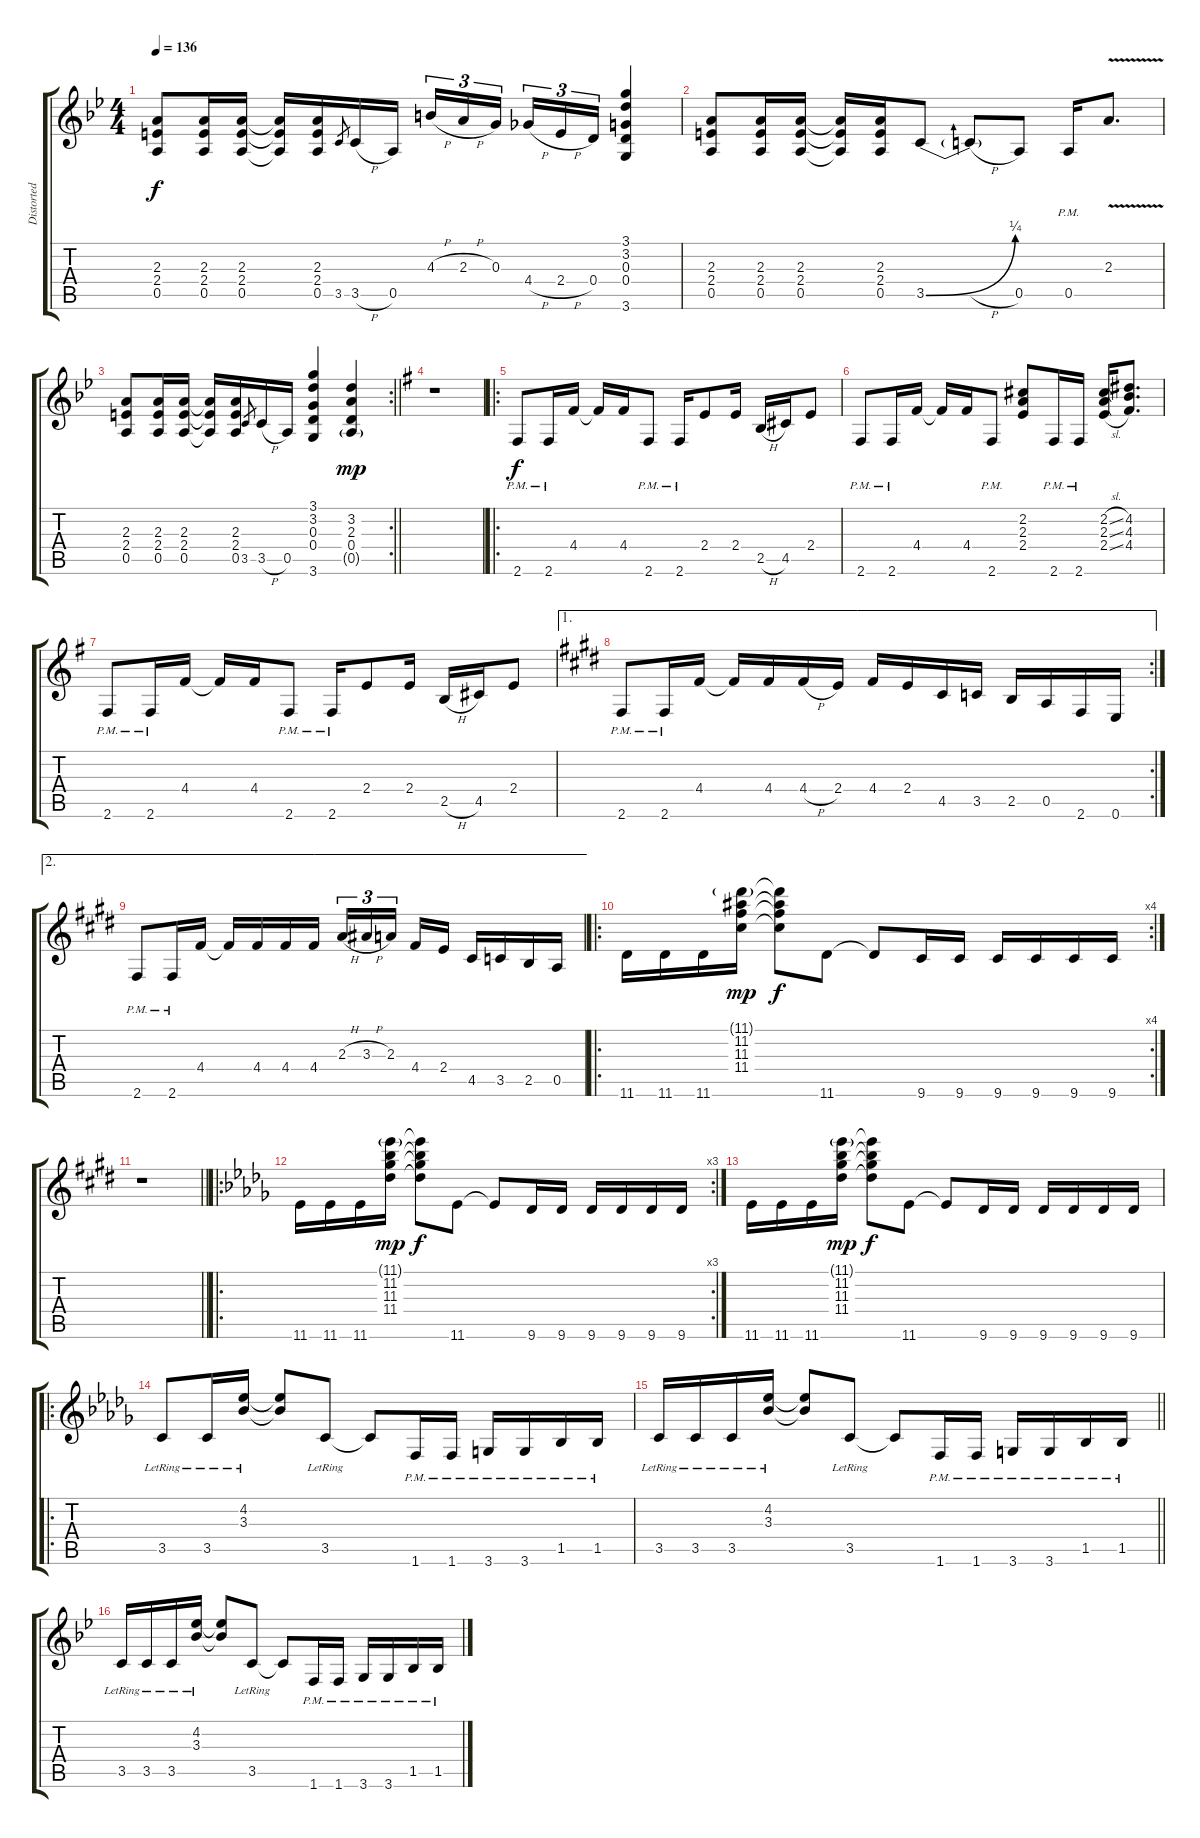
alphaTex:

\track ("Distorted [Centre]" "Distorted ") {instrument overdrivenguitar}
\staff {score tabs}
\tuning (E4 B3 G3 D3 A2 E2) {hide}
\ts (4 4)
\tempo 136
\clef g2
\ks bb
(2.3 2.4 0.5).8{dy f} (2.3 2.4 0.5).16 (2.3 2.4 0.5).16 (2.3{t} 2.4{t} 0.5{t}).16 (2.3 2.4 0.5).16 3.5.8{gr} 3.5{h}.16 0.5.16 4.3{h}.16{tu (3 2)} 2.3{h}.16{tu (3 2)} 0.3.16{tu (3 2)} 4.4{h}.16{tu (3 2)} 2.4{h}.16{tu (3 2)} 0.4.16{tu (3 2)} (3.1 3.2 0.3 0.4 3.6).4 |
(2.3 2.4 0.5).8 (2.3 2.4 0.5).16 (2.3 2.4 0.5).16 (2.3{t} 2.4{t} 0.5{t}).16 (2.3 2.4 0.5).16 3.5{be (bend 0 0 60 1)}.8 3.5{h t}.8 0.5.8 0.5{pm}.16 2.3{v}.8{d} |
\rc 2
\barLineRight lightlight
(2.3 2.4 0.5).8 (2.3 2.4 0.5).16 (2.3 2.4 0.5).16 (2.3{t} 2.4{t} 0.5{t}).16 (2.3 2.4 0.5).16 3.5.8{gr} 3.5{h}.16 0.5.16 (3.1 3.2 0.3 0.4 3.6).4 (3.2 2.3 0.4 0.5{g}).4{dy mp} |
\ks g
r.1 |
\ro
2.6{pm}.8{dy f} 2.6{pm}.16 4.4.16 4.4{t}.16 4.4.16 2.6{pm}.8 2.6{pm}.16 2.4.8 2.4.16 2.5{h}.16 4.5.16 2.4.8 |
2.6{pm}.8 2.6{pm}.16 4.4.16 4.4{t}.16 4.4.16 2.6{pm}.8 (2.2 2.3 2.4).8 2.6{pm}.16 2.6{pm}.16 (2.2{sl} 2.3{sl} 2.4{sl}).16 (4.2 4.3 4.4).8{d} |
2.6{pm}.8 2.6{pm}.16 4.4.16 4.4{t}.16 4.4.16 2.6{pm}.8 2.6{pm}.16 2.4.8 2.4.16 2.5{h}.16 4.5.16 2.4.8 |
\ae 1
\rc 2
\ks e
2.6{pm}.8 2.6{pm}.16 4.4.16 4.4{t}.16 4.4.16 4.4{h}.16 2.4.16 4.4.16 2.4.16 4.5.16 3.5.16 2.5.16 0.5.16 2.6.16 0.6.16 |
\ae 2
2.6{pm}.8 2.6{pm}.16 4.4.16 4.4{t}.16 4.4.16 4.4.16 4.4.16 2.3{h}.16{tu (3 2)} 3.3{h}.16{tu (3 2)} 2.3.16{tu (3 2)} 4.4.16 2.4.16 4.5.16 3.5.16 2.5.16 0.5.16 |
\ro
\rc 4
11.6.16 11.6.16 11.6.16 (11.1{g} 11.2 11.3 11.4).16{dy mp} (11.1{t} 11.2{t} 11.3{t} 11.4{t}).8{dy f} 11.6.8 11.6{t}.8 9.6.16 9.6.16 9.6.16 9.6.16 9.6.16 9.6.16 |
\barLineRight lightlight
r.1 |
\ro
\rc 3
\ks db
11.6.16 11.6.16 11.6.16 (11.1{g} 11.2 11.3 11.4).16{dy mp} (11.1{t} 11.2{t} 11.3{t} 11.4{t}).8{dy f} 11.6.8 11.6{t}.8 9.6.16 9.6.16 9.6.16 9.6.16 9.6.16 9.6.16 |
11.6.16 11.6.16 11.6.16 (11.1{g} 11.2 11.3 11.4).16{dy mp} (11.1{t} 11.2{t} 11.3{t} 11.4{t}).8{dy f} 11.6.8 11.6{t}.8 9.6.16 9.6.16 9.6.16 9.6.16 9.6.16 9.6.16 |
\ro
3.5{lr}.8 3.5{lr}.16 (4.2{lr} 3.3{lr}).16 (4.2{t} 3.3{t}).8 3.5{lr}.8 3.5{t}.8 1.6{pm}.16 1.6{pm}.16 3.6{pm}.16 3.6{pm}.16 1.5{pm}.16 1.5{pm}.16 |
\barLineRight lightlight
3.5{lr}.16 3.5{lr}.16 3.5{lr}.16 (4.2{lr} 3.3{lr}).16 (4.2{t} 3.3{t}).8 3.5{lr}.8 3.5{t}.8 1.6{pm}.16 1.6{pm}.16 3.6{pm}.16 3.6{pm}.16 1.5{pm}.16 1.5{pm}.16 |
\ks bb
3.5{lr}.16 3.5{lr}.16 3.5{lr}.16 (4.2{lr} 3.3{lr}).16 (4.2{t} 3.3{t}).8 3.5{lr}.8 3.5{t}.8 1.6{pm}.16 1.6{pm}.16 3.6{pm}.16 3.6{pm}.16 1.5{pm}.16 1.5{pm}.16
